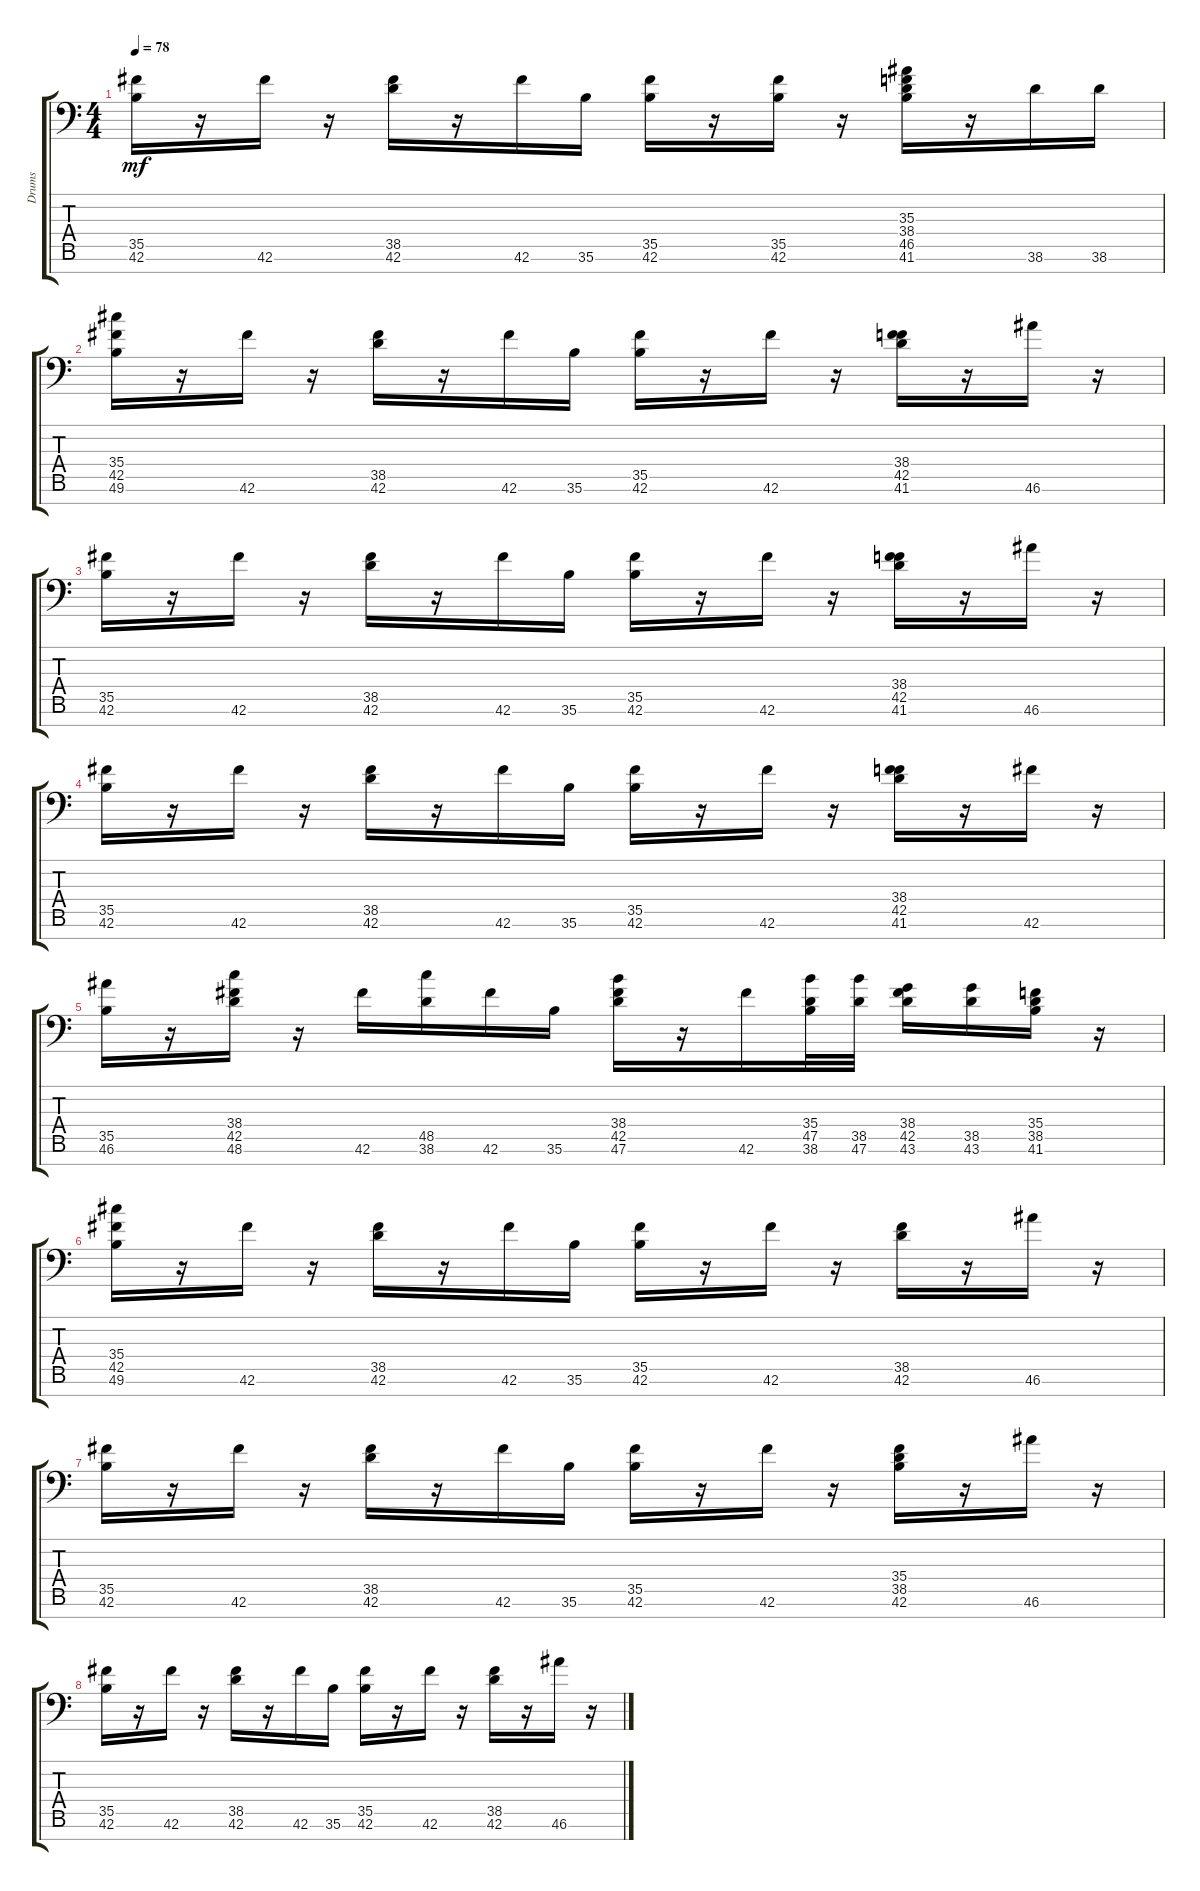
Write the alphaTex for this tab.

\track ("Drums               " "Drums     ") {instrument acousticgrandpiano}
\staff {score tabs}
\tuning (C-1 C-1 C-1 C-1 C-1 C-1 C-1) {hide}
\ts (4 4)
\tempo 78
\clef f4
\ks c
(35.5 42.6).16{dy mf} r.16 42.6.16 r.16 (38.5 42.6).16 r.16 42.6.16 35.6.16 (35.5 42.6).16 r.16 (35.5 42.6).16 r.16 (35.3 38.4 46.5 41.6).16 r.16 38.6.16 38.6.16 |
(35.4 42.5 49.6).16 r.16 42.6.16 r.16 (38.5 42.6).16 r.16 42.6.16 35.6.16 (35.5 42.6).16 r.16 42.6.16 r.16 (38.4 42.5 41.6).16 r.16 46.6.16 r.16 |
(35.5 42.6).16 r.16 42.6.16 r.16 (38.5 42.6).16 r.16 42.6.16 35.6.16 (35.5 42.6).16 r.16 42.6.16 r.16 (38.4 42.5 41.6).16 r.16 46.6.16 r.16 |
(35.5 42.6).16 r.16 42.6.16 r.16 (38.5 42.6).16 r.16 42.6.16 35.6.16 (35.5 42.6).16 r.16 42.6.16 r.16 (38.4 42.5 41.6).16 r.16 42.6.16 r.16 |
(35.5 46.6).16 r.16 (38.4 42.5 48.6).16 r.16 42.6.16 (48.5 38.6).16 42.6.16 35.6.16 (38.4 42.5 47.6).16 r.16 42.6.16 (35.4 47.5 38.6).32 (38.5 47.6).32 (38.4 42.5 43.6).16 (38.5 43.6).16 (35.4 38.5 41.6).16 r.16 |
(35.4 42.5 49.6).16 r.16 42.6.16 r.16 (38.5 42.6).16 r.16 42.6.16 35.6.16 (35.5 42.6).16 r.16 42.6.16 r.16 (38.5 42.6).16 r.16 46.6.16 r.16 |
(35.5 42.6).16 r.16 42.6.16 r.16 (38.5 42.6).16 r.16 42.6.16 35.6.16 (35.5 42.6).16 r.16 42.6.16 r.16 (35.4 38.5 42.6).16 r.16 46.6.16 r.16 |
(35.5 42.6).16 r.16 42.6.16 r.16 (38.5 42.6).16 r.16 42.6.16 35.6.16 (35.5 42.6).16 r.16 42.6.16 r.16 (38.5 42.6).16 r.16 46.6.16 r.16
